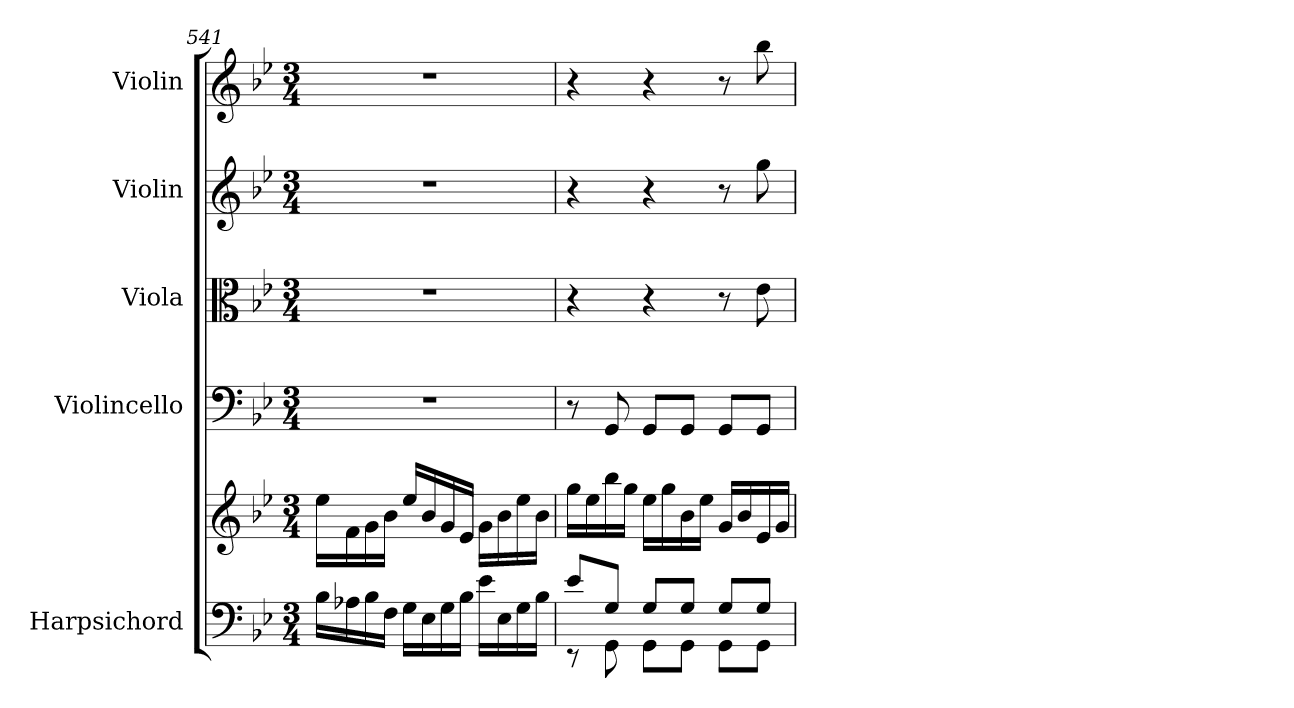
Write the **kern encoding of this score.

**kern	**kern	**kern	**kern	**kern	**kern
*part5	*part5	*part4	*part3	*part2	*part1
*staff6	*staff5	*staff4	*staff3	*staff2	*staff1
*I"Harpsichord	*	*I"Violincello	*I"Viola	*I"Violin	*I"Violin
*I'Hpschd	*	*I'Vc	*I'Vla	*I'Vln	*I'Vln
*clefF4	*clefG2	*clefF4	*clefC3	*clefG2	*clefG2
*k[b-e-]	*k[b-e-]	*k[b-e-]	*k[b-e-]	*k[b-e-]	*k[b-e-]
*M3/4	*M3/4	*M3/4	*M3/4	*M3/4	*M3/4
=541	=541	=541	=541	=541	=541
16B-\LL	16ee-\LL	2.r	2.r	2.r	2.r
16A-X\	16f\	.	.	.	.
16B-\	16g\	.	.	.	.
16F\JJ	16b-\JJ	.	.	.	.
16G\LL	16ee-/LL	.	.	.	.
16E-\	16b-/	.	.	.	.
16G\	16g/	.	.	.	.
16B-\JJ	16e-/JJ	.	.	.	.
16e-\LL	16g\LL	.	.	.	.
16E-\	16b-\	.	.	.	.
16G\	16ee-\	.	.	.	.
16B-\JJ	16b-\JJ	.	.	.	.
!!LO:PB:g=z
=542	=542	=542	=542	=542	=542
*^	*	*	*	*	*
8e-/L	8r	16gg\LL	8r	4r	4r	4r
.	.	16ee-\	.	.	.	.
8G/J	8GG\	16bb-\	8GG/	.	.	.
.	.	16gg\JJ	.	.	.	.
8G/L	8GG\L	16ee-\LL	8GG/L	4r	4r	4r
.	.	16gg\	.	.	.	.
8G/J	8GG\J	16b-\	8GG/J	.	.	.
.	.	16ee-\JJ	.	.	.	.
8G/L	8GG\L	16g/LL	8GG/L	8r	8r	8r
.	.	16b-/	.	.	.	.
8G/J	8GG\J	16e-/	8GG/J	8e-\	8gg\	8bb-\
.	.	16g/JJ	.	.	.	.
*v	*v	*	*	*	*	*
=	=	=	=	=	=
*-	*-	*-	*-	*-	*-
